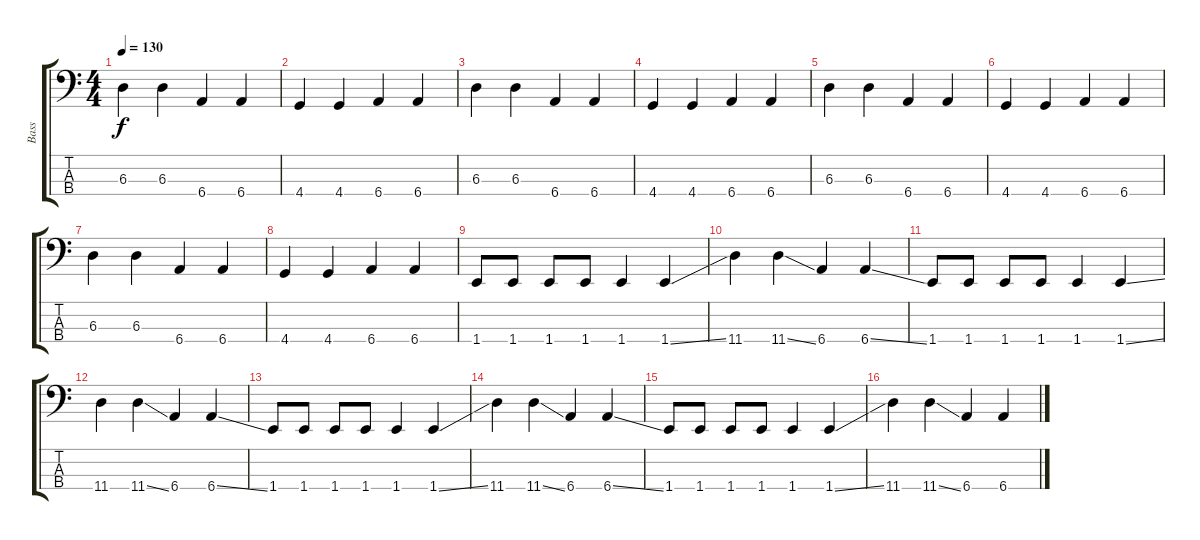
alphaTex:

\track ("Bass" "Bass") {instrument electricbasspick}
\staff {score tabs}
\tuning (Gb2 Db2 Ab1 Eb1) {hide}
\ts (4 4)
\tempo 130
\clef f4
\ks c
6.3.4{dy f} 6.3.4 6.4.4 6.4.4 |
4.4.4 4.4.4 6.4.4 6.4.4 |
6.3.4 6.3.4 6.4.4 6.4.4 |
4.4.4 4.4.4 6.4.4 6.4.4 |
6.3.4 6.3.4 6.4.4 6.4.4 |
4.4.4 4.4.4 6.4.4 6.4.4 |
6.3.4 6.3.4 6.4.4 6.4.4 |
4.4.4 4.4.4 6.4.4 6.4.4 |
1.4.8 1.4.8 1.4.8 1.4.8 1.4.4 1.4{ss}.4 |
11.4.4 11.4{ss}.4 6.4.4 6.4{ss}.4 |
1.4.8 1.4.8 1.4.8 1.4.8 1.4.4 1.4{ss}.4 |
11.4.4 11.4{ss}.4 6.4.4 6.4{ss}.4 |
1.4.8 1.4.8 1.4.8 1.4.8 1.4.4 1.4{ss}.4 |
11.4.4 11.4{ss}.4 6.4.4 6.4{ss}.4 |
1.4.8 1.4.8 1.4.8 1.4.8 1.4.4 1.4{ss}.4 |
11.4.4 11.4{ss}.4 6.4.4 6.4.4
